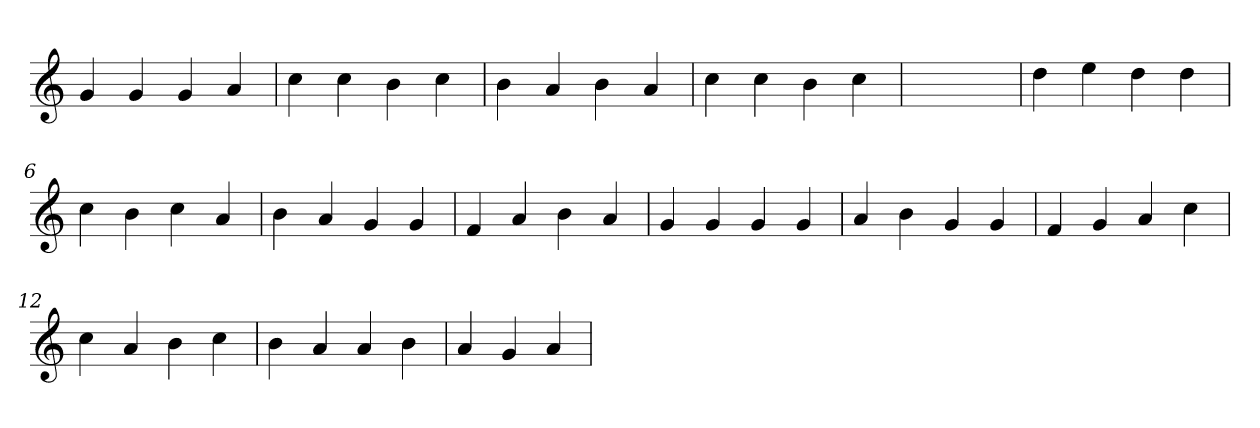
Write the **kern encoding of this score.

**kern
*part1
*staff1
*clefG2
=1
4g
4g
4g
4a
=2
4cc
4cc
4b
4cc
=3
4b
4a
4b
4a
=4
4cc
4cc
4b
4cc
=5
1ryy
=5
4dd
4ee
4dd
4dd
=6
4cc
4b
4cc
4a
=7
4b
4a
4g
4g
=8
4f
4a
4b
4a
=9
4g
4g
4g
4g
=10
4a
4b
4g
4g
=11
4f
4g
4a
4cc
=12
4cc
4a
4b
4cc
=13
4b
4a
4a
4b
=14
4a
4g
4a
=
*-
